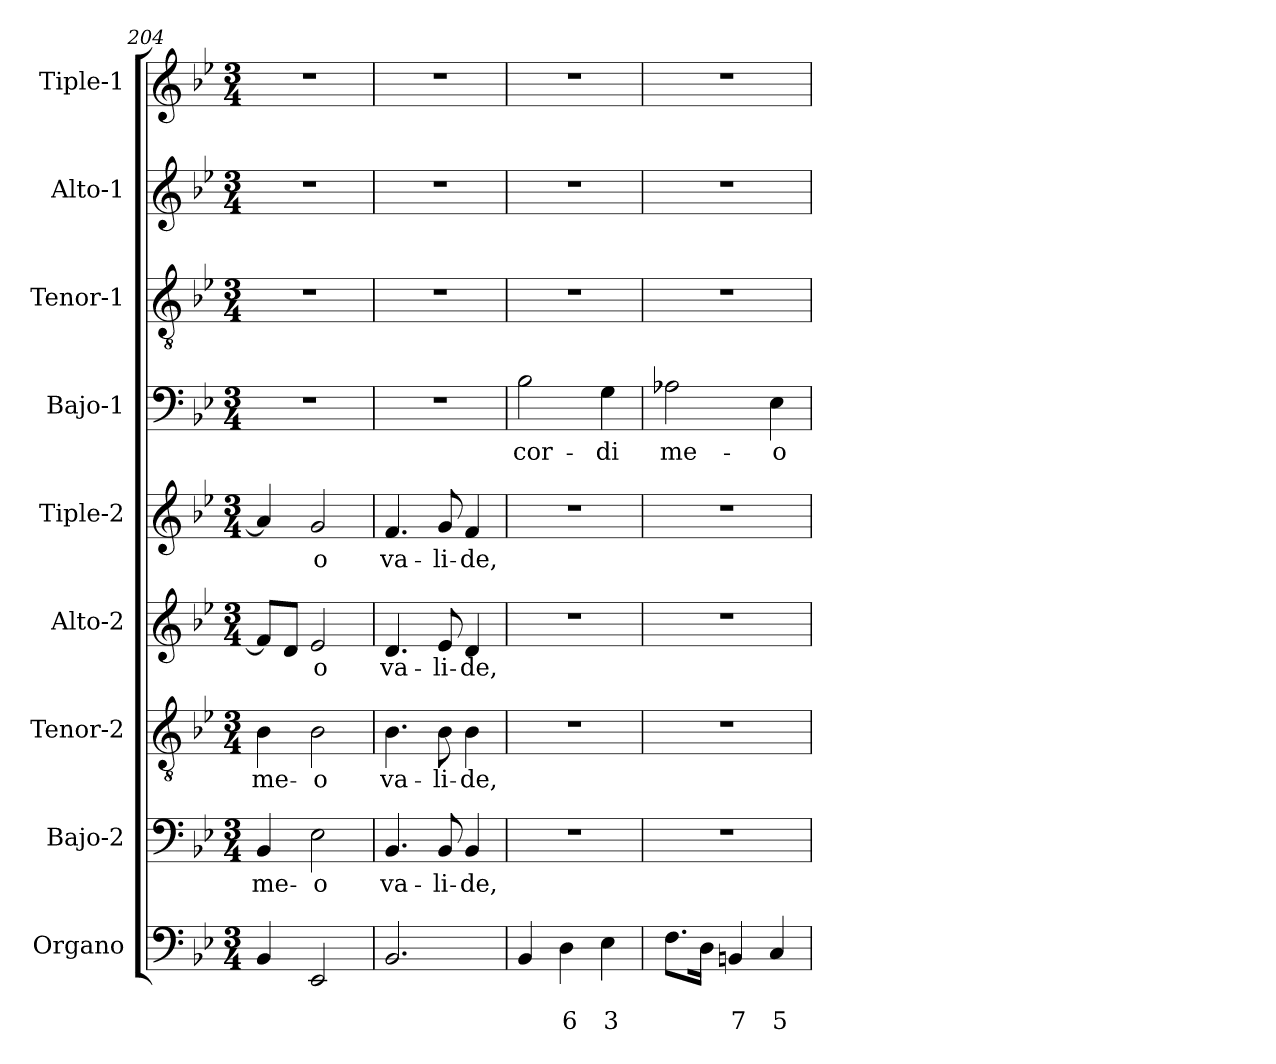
**kern	**text	**text	**kern	**text	**kern	**text	**kern	**text	**kern	**text	**kern	**text	**kern	**kern	**kern
*part9	*part9	*part9	*part8	*part8	*part7	*part7	*part6	*part6	*part5	*part5	*part4	*part4	*part3	*part2	*part1
*staff9	*staff9	*staff9	*staff8	*staff8	*staff7	*staff7	*staff6	*staff6	*staff5	*staff5	*staff4	*staff4	*staff3	*staff2	*staff1
*I"Organo	*	*	*I"Bajo-2	*	*I"Tenor-2	*	*I"Alto-2	*	*I"Tiple-2	*	*I"Bajo-1	*	*I"Tenor-1	*I"Alto-1	*I"Tiple-1
*	*	*	*I'B-2	*	*I'T-2	*	*I'A-2	*	*	*	*I'B1	*	*I'T1	*I'A1	*
*clefF4	*	*	*clefF4	*	*clefGv2	*	*clefG2	*	*clefG2	*	*clefF4	*	*clefGv2	*clefG2	*clefG2
*k[b-e-]	*	*	*k[b-e-]	*	*k[b-e-]	*	*k[b-e-]	*	*k[b-e-]	*	*k[b-e-]	*	*k[b-e-]	*k[b-e-]	*k[b-e-]
*B-:	*	*	*B-:	*	*B-:	*	*B-:	*	*B-:	*	*B-:	*	*B-:	*B-:	*B-:
*M3/4	*	*	*M3/4	*	*M3/4	*	*M3/4	*	*M3/4	*	*M3/4	*	*M3/4	*M3/4	*M3/4
=204	=204	=204	=204	=204	=204	=204	=204	=204	=204	=204	=204	=204	=204	=204	=204
!	!	!	!	!LO:LY:b	!	!	!	!	!	!	!	!	!	!	!
!	!	!	!	!	!	!LO:LY:b	!	!	!	!	!	!	!	!	!
4BB-/	.	.	4BB-/	me-	4B-\	me-	8f/L]	.	4a-/]	.	2.r	.	2.r	2.r	2.r
.	.	.	.	.	.	.	8d/J	.	.	.	.	.	.	.	.
!	!	!	!	!LO:LY:b	!	!	!	!	!	!	!	!	!	!	!
!	!	!	!	!	!	!LO:LY:b	!	!	!	!	!	!	!	!	!
!	!	!	!	!	!	!	!	!LO:LY:b	!	!	!	!	!	!	!
!	!	!	!	!	!	!	!	!	!	!LO:LY:b	!	!	!	!	!
2EE-/	.	.	2E-\	-o	2B-\	-o	2e-/	-o	2g/	-o	.	.	.	.	.
=205	=205	=205	=205	=205	=205	=205	=205	=205	=205	=205	=205	=205	=205	=205	=205
!	!	!	!	!LO:LY:b	!	!	!	!	!	!	!	!	!	!	!
!	!	!	!	!	!	!LO:LY:b	!	!	!	!	!	!	!	!	!
!	!	!	!	!	!	!	!	!LO:LY:b	!	!	!	!	!	!	!
!	!	!	!	!	!	!	!	!	!	!LO:LY:b	!	!	!	!	!
2.BB-/	.	.	4.BB-/	va-	4.B-\	va-	4.d/	va-	4.f/	va-	2.r	.	2.r	2.r	2.r
!	!	!	!	!LO:LY:b	!	!	!	!	!	!	!	!	!	!	!
!	!	!	!	!	!	!LO:LY:b	!	!	!	!	!	!	!	!	!
!	!	!	!	!	!	!	!	!LO:LY:b	!	!	!	!	!	!	!
!	!	!	!	!	!	!	!	!	!	!LO:LY:b	!	!	!	!	!
.	.	.	8BB-/	-li-	8B-\	-li-	8e-/	-li-	8g/	-li-	.	.	.	.	.
!	!	!	!	!LO:LY:b	!	!	!	!	!	!	!	!	!	!	!
!	!	!	!	!	!	!LO:LY:b	!	!	!	!	!	!	!	!	!
!	!	!	!	!	!	!	!	!LO:LY:b	!	!	!	!	!	!	!
!	!	!	!	!	!	!	!	!	!	!LO:LY:b	!	!	!	!	!
.	.	.	4BB-/	-de,	4B-\	-de,	4d/	-de,	4f/	-de,	.	.	.	.	.
=206	=206	=206	=206	=206	=206	=206	=206	=206	=206	=206	=206	=206	=206	=206	=206
!	!	!	!	!	!	!	!	!	!	!	!	!LO:LY:b	!	!	!
4BB-/	.	.	2.r	.	2.r	.	2.r	.	2.r	.	2B-\	cor-	2.r	2.r	2.r
!	!	!LO:LY:b	!	!	!	!	!	!	!	!	!	!	!	!	!
4D\	.	6	.	.	.	.	.	.	.	.	.	.	.	.	.
!	!	!LO:LY:b	!	!	!	!	!	!	!	!	!	!	!	!	!
!	!	!	!	!	!	!	!	!	!	!	!	!LO:LY:b	!	!	!
4E-\	.	3	.	.	.	.	.	.	.	.	4G\	-di	.	.	.
=207	=207	=207	=207	=207	=207	=207	=207	=207	=207	=207	=207	=207	=207	=207	=207
!	!	!	!	!	!	!	!	!	!	!	!	!LO:LY:b	!	!	!
8.F\L	.	.	2.r	.	2.r	.	2.r	.	2.r	.	2A-X\	me-	2.r	2.r	2.r
16D\Jk	.	.	.	.	.	.	.	.	.	.	.	.	.	.	.
!	!	!LO:LY:b	!	!	!	!	!	!	!	!	!	!	!	!	!
4BBn/	.	7	.	.	.	.	.	.	.	.	.	.	.	.	.
!	!	!LO:LY:b	!	!	!	!	!	!	!	!	!	!	!	!	!
!	!	!	!	!	!	!	!	!	!	!	!	!LO:LY:b	!	!	!
4C/	.	5	.	.	.	.	.	.	.	.	4E-\	-o	.	.	.
=	=	=	=	=	=	=	=	=	=	=	=	=	=	=	=
*-	*-	*-	*-	*-	*-	*-	*-	*-	*-	*-	*-	*-	*-	*-	*-
